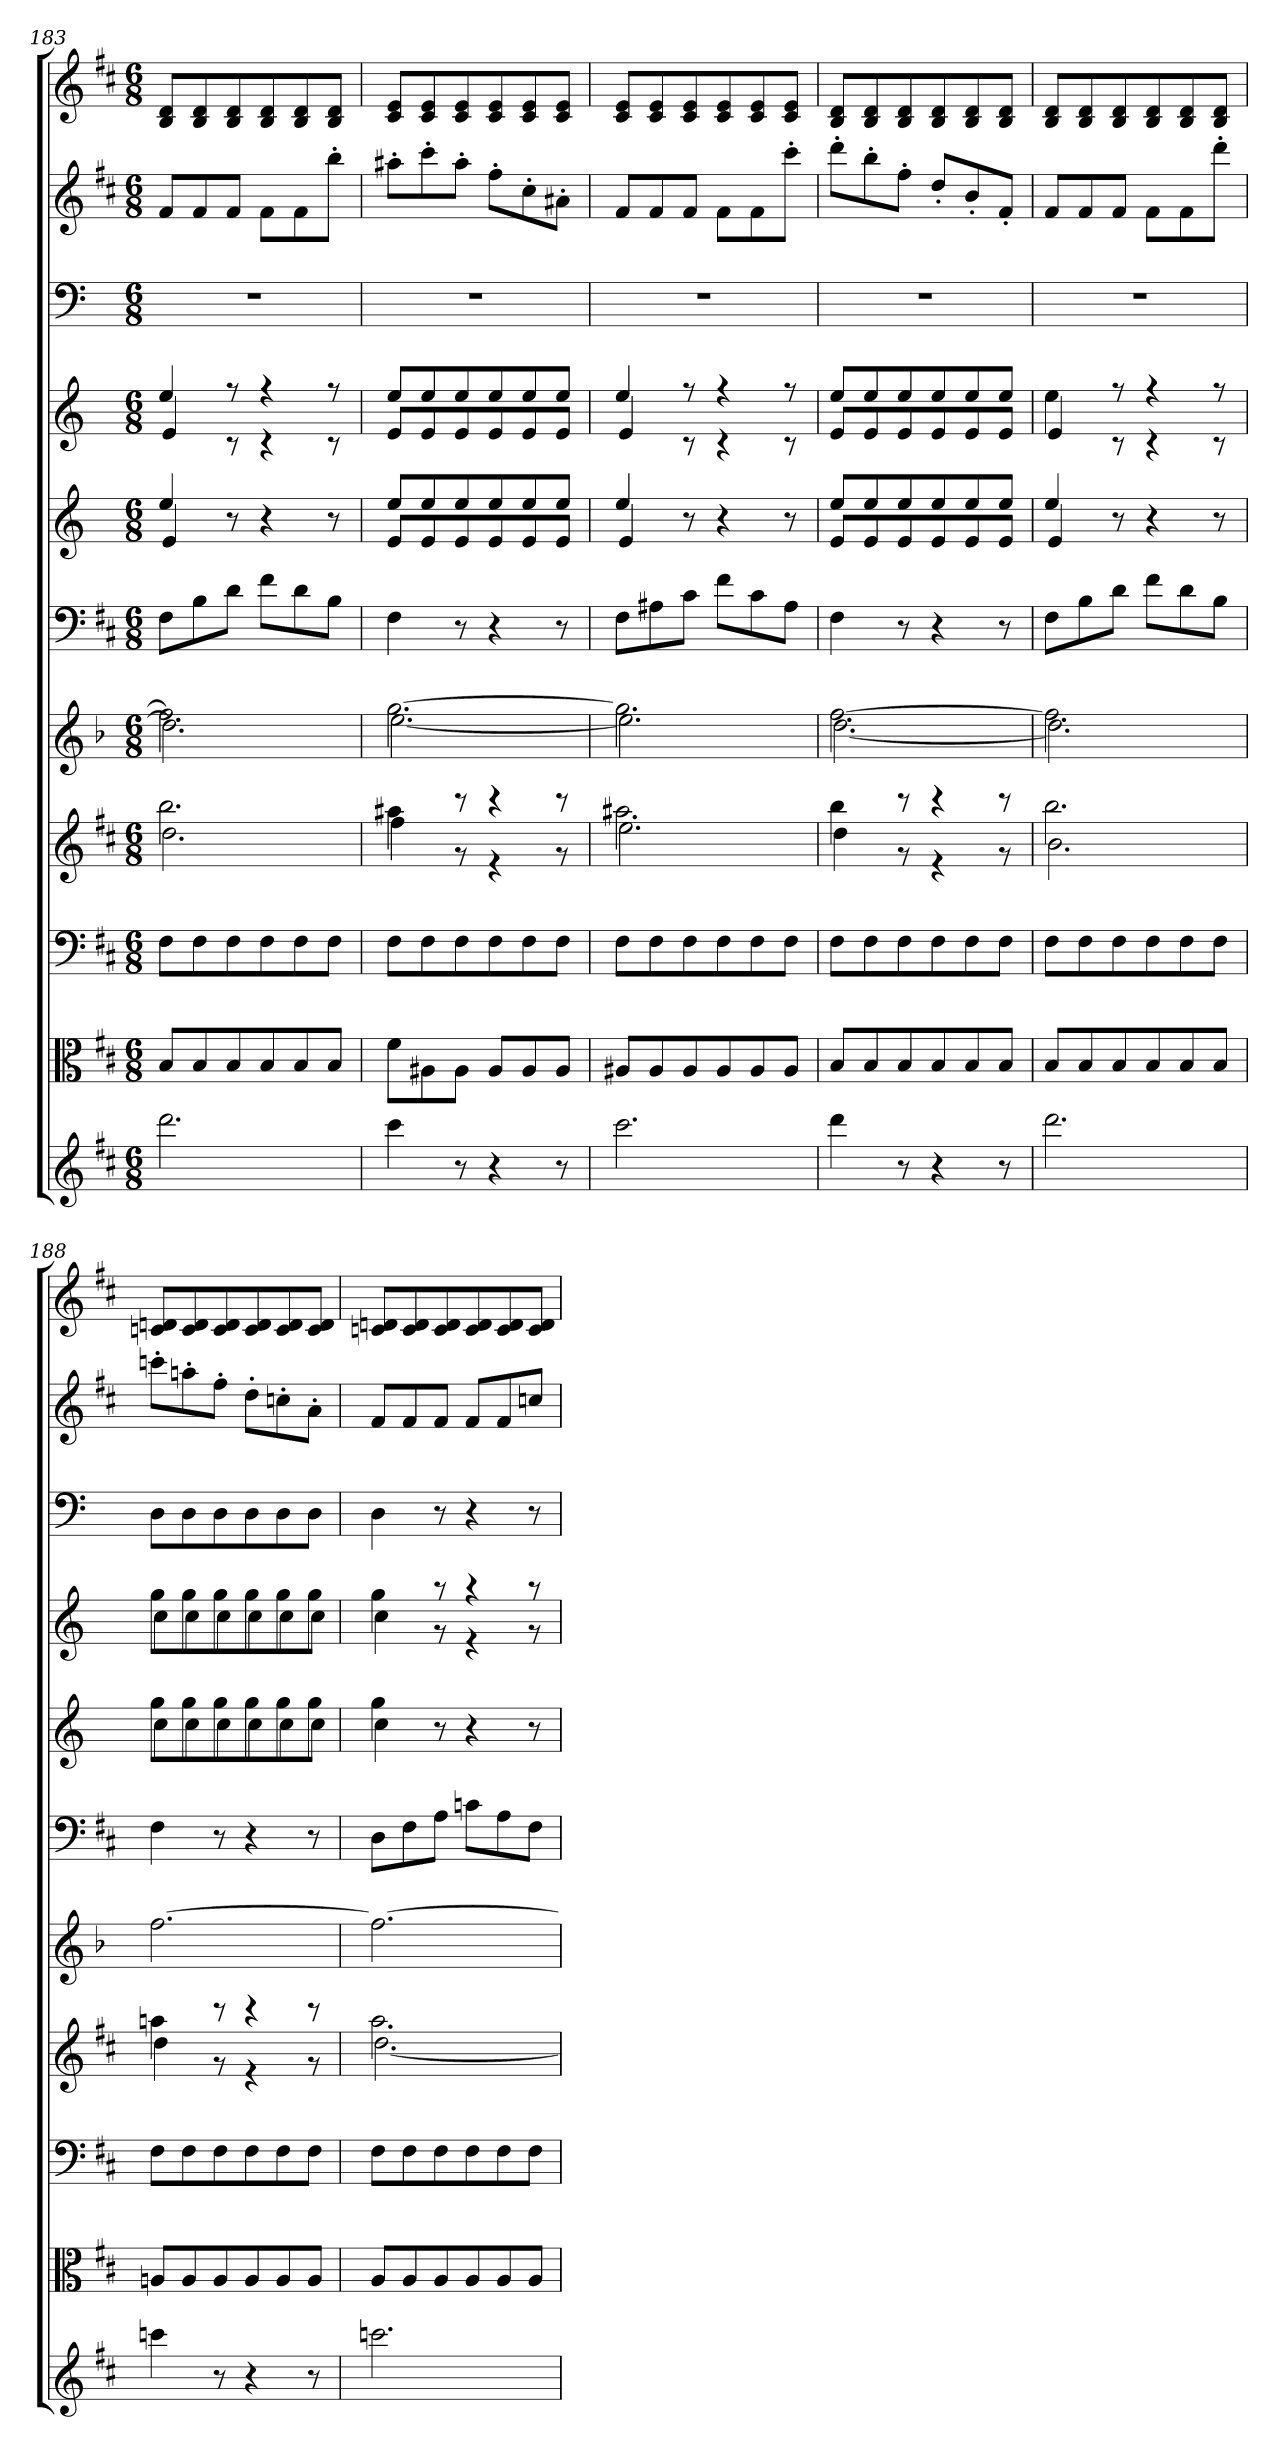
**kern	**kern	**kern	**kern	**kern	**kern	**kern	**kern	**kern	**kern	**kern
*part11	*part10	*part9	*part8	*part7	*part6	*part5	*part4	*part3	*part2	*part1
*staff11	*staff10	*staff9	*staff8	*staff7	*staff6	*staff5	*staff4	*staff3	*staff2	*staff1
*clefG2	*clefC3	*clefF4	*clefG2	*clefG2	*clefF4	*clefG2	*clefG2	*clefF4	*clefG2	*clefG2
*k[f#c#]	*k[f#c#]	*k[f#c#]	*k[f#c#]	*k[b-]	*k[f#c#]	*k[]	*k[]	*k[]	*k[f#c#]	*k[f#c#]
*D:	*D:	*D:	*D:	*	*D:	*	*	*	*D:	*D:
*M6/8	*M6/8	*M6/8	*M6/8	*M6/8	*M6/8	*M6/8	*M6/8	*M6/8	*M6/8	*M6/8
=183	=183	=183	=183	=183	=183	=183	=183	=183	=183	=183
*	*	*	*^	*^	*	*^	*^	*	*	*
2.ddd\	8B/L	8F#\L	2.bb\	2.dd\	2.ff\]	2.dd\]	8F#\L	4ee/	4e/	4ee/	4e/	2.r	8f#/L	8B/ 8d/L
.	8B/	8F#\	.	.	.	.	8B\	.	.	.	.	.	8f#/	8B/ 8d/
.	8B/	8F#\	.	.	.	.	8d\J	8r	8ryy	8r	8r	.	8f#/J	8B/ 8d/
.	8B/	8F#\	.	.	.	.	8f#\L	4r	4ryy	4r	4r	.	8f#\L	8B/ 8d/
.	8B/	8F#\	.	.	.	.	8d\	.	.	.	.	.	8f#\	8B/ 8d/
.	8B/J	8F#\J	.	.	.	.	8B\J	8r	8ryy	8r	8r	.	8bb'\J	8B/ 8d/J
=184	=184	=184	=184	=184	=184	=184	=184	=184	=184	=184	=184	=184	=184	=184
4ccc#\	8f#\L	8F#\L	4aa#X\	4ff#\	[2.gg\	[2.ee\	4F#\	8ee/L	8e/L	8ee/L	8e/L	2.r	8aa#X'\L	8c#/ 8e/L
.	8A#X\	8F#\	.	.	.	.	.	8ee/	8e/	8ee/	8e/	.	8ccc#'\	8c#/ 8e/
8r	8A#\J	8F#\	8r	8r	.	.	8r	8ee/	8e/	8ee/	8e/	.	8aa#'\J	8c#/ 8e/
4r	8A#/L	8F#\	4r	4r	.	.	4r	8ee/	8e/	8ee/	8e/	.	8ff#'\L	8c#/ 8e/
.	8A#/	8F#\	.	.	.	.	.	8ee/	8e/	8ee/	8e/	.	8cc#'\	8c#/ 8e/
8r	8A#/J	8F#\J	8r	8r	.	.	8r	8ee/J	8e/J	8ee/J	8e/J	.	8a#X'\J	8c#/ 8e/J
=185	=185	=185	=185	=185	=185	=185	=185	=185	=185	=185	=185	=185	=185	=185
2.ccc#\	8A#X/L	8F#\L	2.aa#X\	2.ee\	2.gg\]	2.ee\]	8F#\L	4ee/	4e/	4ee/	4e/	2.r	8f#/L	8c#/ 8e/L
.	8A#/	8F#\	.	.	.	.	8A#X\	.	.	.	.	.	8f#/	8c#/ 8e/
.	8A#/	8F#\	.	.	.	.	8c#\J	8r	8ryy	8r	8r	.	8f#/J	8c#/ 8e/
.	8A#/	8F#\	.	.	.	.	8f#\L	4r	4ryy	4r	4r	.	8f#\L	8c#/ 8e/
.	8A#/	8F#\	.	.	.	.	8c#\	.	.	.	.	.	8f#\	8c#/ 8e/
.	8A#/J	8F#\J	.	.	.	.	8A#\J	8r	8ryy	8r	8r	.	8ccc#'\J	8c#/ 8e/J
=186	=186	=186	=186	=186	=186	=186	=186	=186	=186	=186	=186	=186	=186	=186
4ddd\	8B/L	8F#\L	4bb\	4dd\	[2.ff\	[2.dd\	4F#\	8ee/L	8e/L	8ee/L	8e/L	2.r	8ddd'\L	8B/ 8d/L
.	8B/	8F#\	.	.	.	.	.	8ee/	8e/	8ee/	8e/	.	8bb'\	8B/ 8d/
8r	8B/	8F#\	8r	8r	.	.	8r	8ee/	8e/	8ee/	8e/	.	8ff#'\J	8B/ 8d/
4r	8B/	8F#\	4r	4r	.	.	4r	8ee/	8e/	8ee/	8e/	.	8dd'/L	8B/ 8d/
.	8B/	8F#\	.	.	.	.	.	8ee/	8e/	8ee/	8e/	.	8b'/	8B/ 8d/
8r	8B/J	8F#\J	8r	8r	.	.	8r	8ee/J	8e/J	8ee/J	8e/J	.	8f#'/J	8B/ 8d/J
=187	=187	=187	=187	=187	=187	=187	=187	=187	=187	=187	=187	=187	=187	=187
2.ddd\	8B/L	8F#\L	2.bb\	2.b\	2.ff\]	2.dd\]	8F#\L	4ee/	4e/	4ee\	4e/	2.r	8f#/L	8B/ 8d/L
.	8B/	8F#\	.	.	.	.	8B\	.	.	.	.	.	8f#/	8B/ 8d/
.	8B/	8F#\	.	.	.	.	8d\J	8r	8ryy	8r	8r	.	8f#/J	8B/ 8d/
.	8B/	8F#\	.	.	.	.	8f#\L	4r	4ryy	4r	4r	.	8f#\L	8B/ 8d/
.	8B/	8F#\	.	.	.	.	8d\	.	.	.	.	.	8f#\	8B/ 8d/
.	8B/J	8F#\J	.	.	.	.	8B\J	8r	8ryy	8r	8r	.	8ddd'\J	8B/ 8d/J
*	*	*	*	*	*v	*v	*	*	*	*	*	*	*	*
=188	=188	=188	=188	=188	=188	=188	=188	=188	=188	=188	=188	=188	=188
4cccn\	8An/L	8F#\L	4aan\	4dd\	[2.ff\	4F#\	8gg\L	8cc\L	8gg\L	8cc\L	8D\L	8cccn'\L	8cn/ 8dn/L
.	8A/	8F#\	.	.	.	.	8gg\	8cc\	8gg\	8cc\	8D\	8aan'\	8c/ 8d/
8r	8A/	8F#\	8r	8r	.	8r	8gg\	8cc\	8gg\	8cc\	8D\	8ff#'\J	8c/ 8d/
4r	8A/	8F#\	4r	4r	.	4r	8gg\	8cc\	8gg\	8cc\	8D\	8dd'\L	8c/ 8d/
.	8A/	8F#\	.	.	.	.	8gg\	8cc\	8gg\	8cc\	8D\	8ccn'\	8c/ 8d/
8r	8A/J	8F#\J	8r	8r	.	8r	8gg\J	8cc\J	8gg\J	8cc\J	8D\J	8a'\J	8c/ 8d/J
=189	=189	=189	=189	=189	=189	=189	=189	=189	=189	=189	=189	=189	=189
2.cccn\	8A/L	8F#\L	2.aa\	[2.dd\	2.ff\_	8D\L	4gg\	4cc\	4gg\	4cc\	4D\	8f#/L	8cn/ 8dn/L
.	8A/	8F#\	.	.	.	8F#\	.	.	.	.	.	8f#/	8c/ 8d/
.	8A/	8F#\	.	.	.	8A\J	8r	8ryy	8r	8r	8r	8f#/J	8c/ 8d/
.	8A/	8F#\	.	.	.	8cn\L	4r	4ryy	4r	4r	4r	8f#/L	8c/ 8d/
.	8A/	8F#\	.	.	.	8A\	.	.	.	.	.	8f#/	8c/ 8d/
.	8A/J	8F#\J	.	.	.	8F#\J	8r	8ryy	8r	8r	8r	8ccn/J	8c/ 8d/J
*	*	*	*	*	*	*	*v	*v	*	*	*	*	*
*	*	*	*v	*v	*	*	*	*v	*v	*	*	*
=	=	=	=	=	=	=	=	=	=	=
*-	*-	*-	*-	*-	*-	*-	*-	*-	*-	*-
